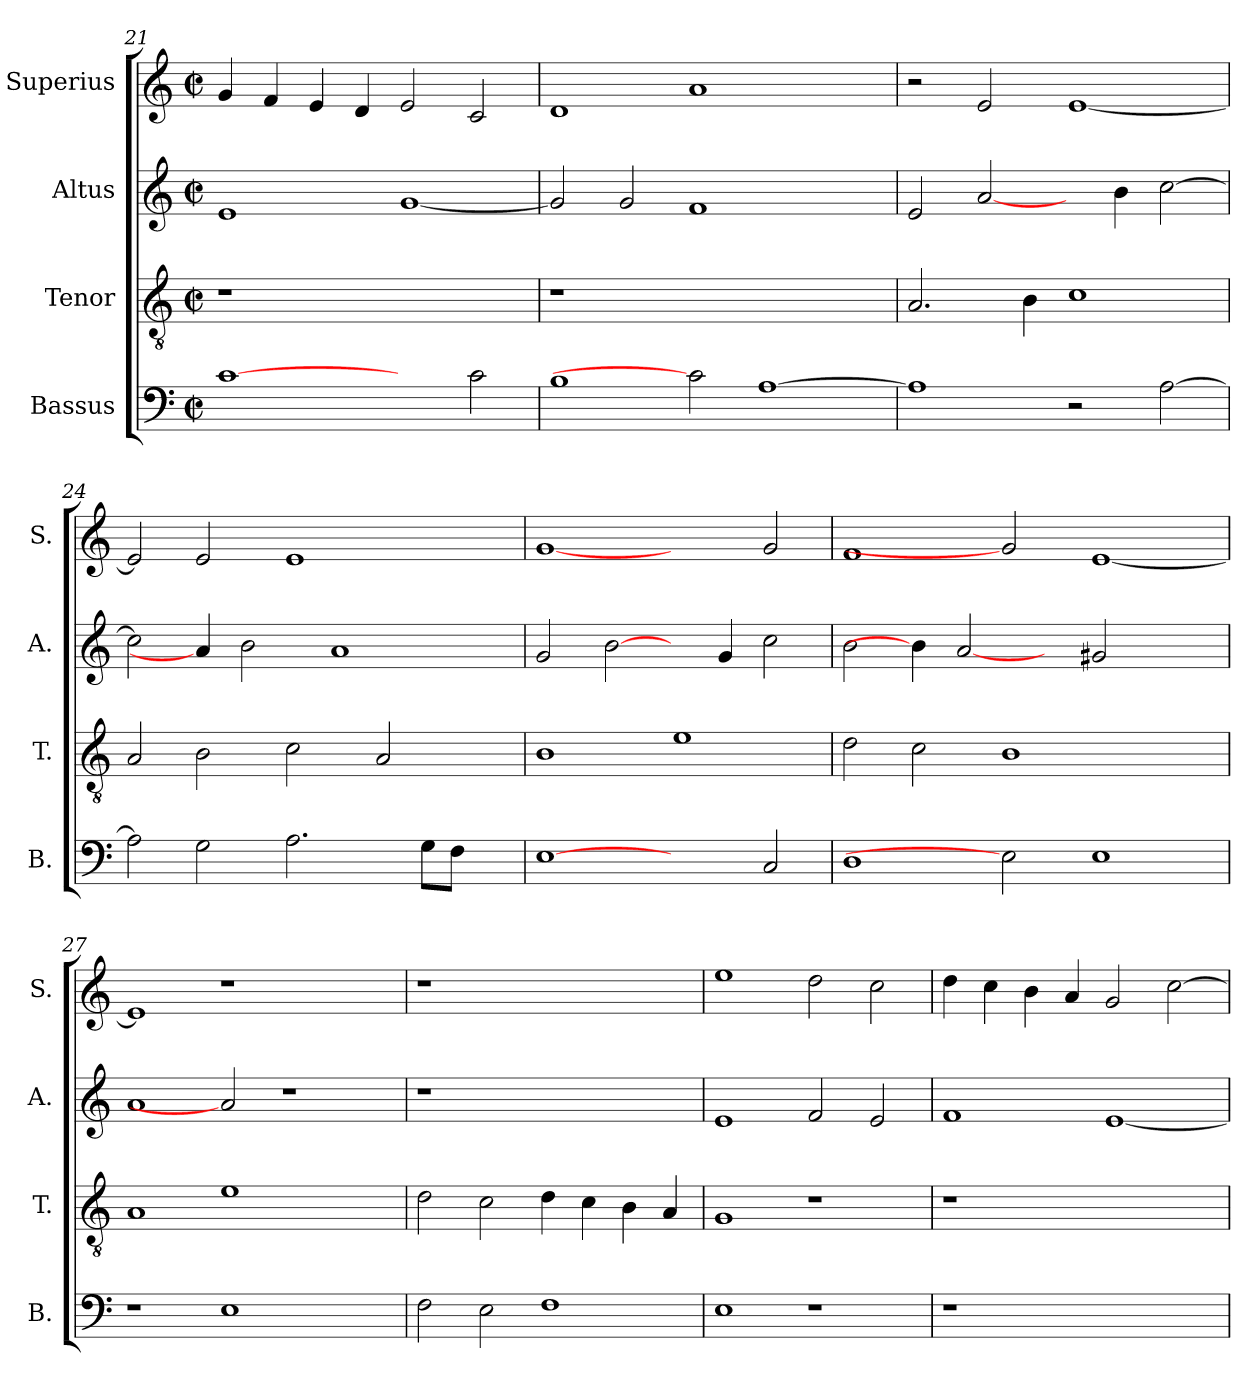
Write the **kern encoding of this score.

**kern	**kern	**kern	**kern
*part4	*part3	*part2	*part1
*staff4	*staff3	*staff2	*staff1
*I"Bassus	*I"Tenor	*I"Altus	*I"Superius
*I'B.	*I'T.	*I'A.	*I'S.
*clefF4	*clefGv2	*clefG2	*clefG2
*	*ITrd7c12	*	*
*k[]	*k[]	*k[]	*k[]
*C:	*C:	*C:	*C:
*M2/2	*M2/2	*M2/2	*M2/2
*met(c|)	*met(c|)	*met(c|)	*met(c|)
=21	=21	=21	=21
!	!LO:N:vis=1	!	!
[1ci	1r	1ei	4gi/
.	.	.	4fi/
.	.	.	4ei/
.	.	.	4di/
2ryy	1ryy	[<1gi	2ei/
2ci\	.	.	2ci/
!!LO:LB:g=z
=22	=22	=22	=22
!	!LO:N:vis=1	!	!
1Bi	1r	2gi/]	1di
.	.	2gi/	.
2ci]	1.ryy	1fi	1ai
[>1Ai	.	.	.
.	.	2ryy	2ryy
=23	=23	=23	=23
1Ai]	2.AAi/	2ei/	2r
.	.	[2ai/	2ei/
.	4BBi\	.	.
2r	1Ci	4ryy	[<1ei
.	.	4bi\	.
[>2Ai\	.	[>2cci\	.
=24	=24	=24	=24
2Ai\]	2AAi/	2cci\]	2ei/]
2Gi\	2BBi\	4ai/]	2ei/
.	.	2bi\	.
2.Ai\	2Ci\	.	1ei
.	.	1ai	.
.	2AAi/	.	.
8Gi\L	.	.	.
8Fi\J	.	.	.
4ryy	4ryy	.	4ryy
=25	=25	=25	=25
[1Ei	1BBi	2gi/	[1gi
.	.	[2bi\	.
2ryy	1Ei	4ryy	2ryy
.	.	4gi/	.
2Ci/	.	2cci\	2gi/
=26	=26	=26	=26
1Di	2Di\	2bi\	1fi
.	2Ci\	4bi\]	.
.	.	[2ai	.
2Ei]	1BBi	.	2gi]
.	.	4ryy	.
1Ei	.	2g#Xi/	[<1ei
.	2ryy	2ryy	.
!!LO:LB:g=z
=27	=27	=27	=27
1r	1AAi	1ai	1ei]
1Ei	1Ei	2ai]	1r
.	.	1r	.
2ryy	2ryy	.	2ryy
=28	=28	=28	=28
!	!	!LO:N:vis=1	!LO:N:vis=1
2Fi\	2Di\	1r	1r
2Ei\	2Ci\	.	.
1Fi	4Di\	1ryy	1ryy
.	4Ci\	.	.
.	4BBi\	.	.
.	4AAi/	.	.
=29	=29	=29	=29
1Ei	1GGi	1ei	1eei
1r	1r	2fi/	2ddi\
.	.	2ei/	2cci\
=30	=30	=30	=30
!LO:N:vis=1	!LO:N:vis=1	!	!
1r	1r	1fi	4ddi\
.	.	.	4cci\
.	.	.	4bi\
.	.	.	4ai/
1ryy	1ryy	[<1ei	2gi/
.	.	.	[>2cci\
=	=	=	=
*-	*-	*-	*-
